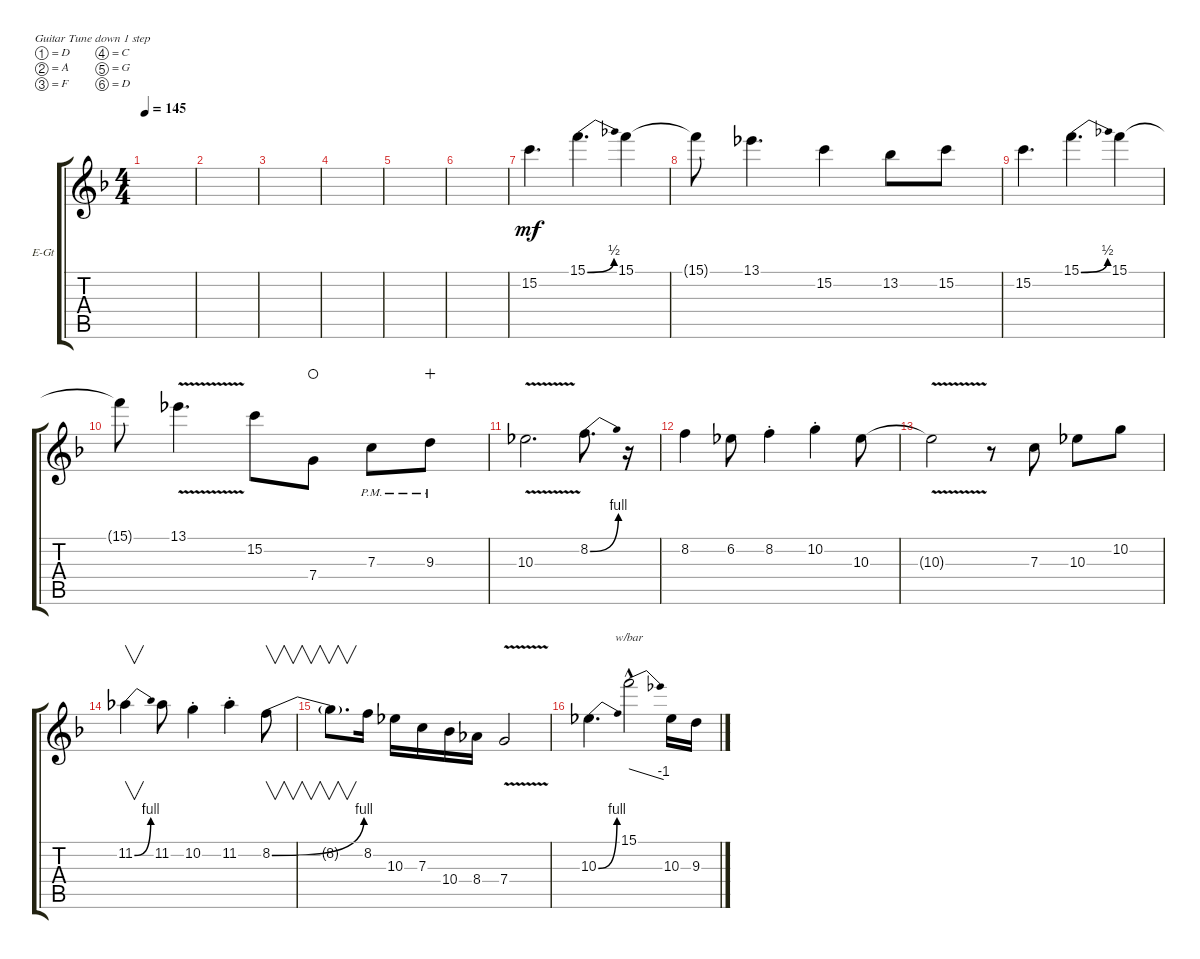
\defaultSystemsLayout 4
\bracketExtendMode groupsimilarinstruments
\firstSystemTrackNameOrientation horizontal
\otherSystemsTrackNameOrientation horizontal
\track ("Solo Guitar 1" "E-Gt") {instrument distortionguitar}
\staff {score tabs}
\tuning (D4 A3 F3 C3 G2 D2)
\ts (4 4)
\tempo 145
\clef g2
\ks dminor
|
|
|
|
|
|
15.2.4{d dy mf} 15.1{be (bend 0 0 31.2 2)}.4{d} 15.1.4 |
15.1{t}.8 13.1.4{d} 15.2.4 13.2.8 15.2.8 |
15.2.4{d} 15.1{be (bend 0 0 27.599999999999998 2)}.4{d} 15.1.4 |
15.1{t}.8 13.1{v}.4{d} 15.2.8 7.4.8{waho} 7.3{pm}.8 9.3{pm}.8{wahc} |
10.3{v}.2{d} 8.2{be (bend 0 0 29.4 4)}.8{d} r.16 |
8.2.4 6.2.8 8.2{st}.4 10.2{st}.4 10.3.8 |
10.3{v t}.2 r.8 7.3.8 10.3.8 10.2.8 |
11.2{be (bend 0 0 29.4 4)}.4{v} 11.2.8 10.2{st}.4 11.2{st}.4 8.2{be (bend 0 0 24 4)}.8{v} |
8.2{t}.8{v d} 8.2.16 10.3.16 7.3.16 10.4.16 8.4.16 7.4{v}.2 |
10.3{be (bend 0 0 44.4 4)}.4{d} 15.1{hac}.2{tbe (dive default 23.4 0 60 -4)} 10.3.16 9.3.16
